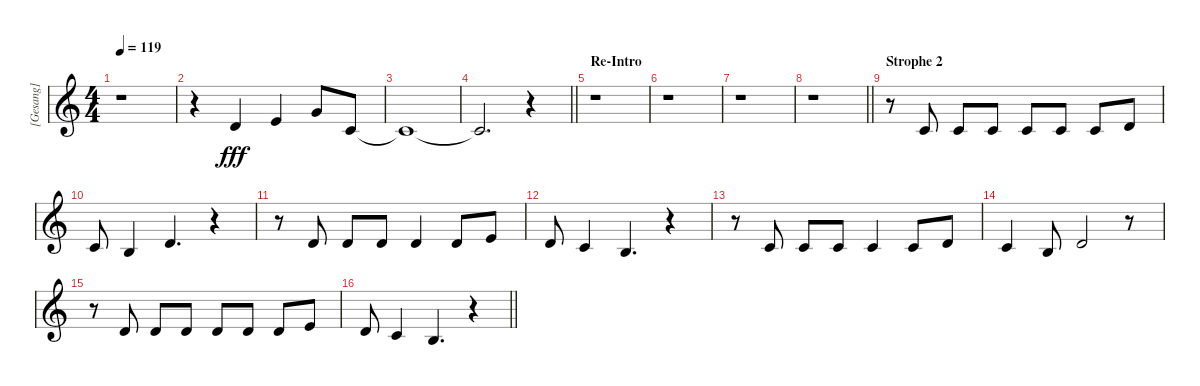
\track ("[Gesang]" "[Gesang]") {instrument tenorsax}
\staff {score}
\tuning (E4 B3 G3 D3 A2 E2) {hide}
\ts (4 4)
\tempo 119
\clef g2
\ks c
r.1{dy fff} |
r.4 3.2.4 5.2.4 8.2.8 1.2.8 |
1.2{t}.1 |
\barLineRight lightlight
1.2{t}.2{d} r.4 |
\section ("" "Re-Intro")
r.1 |
r.1 |
r.1 |
\barLineRight lightlight
r.1 |
\section ("" "Strophe 2")
r.8 1.2.8 1.2.8 1.2.8 1.2.8 1.2.8 1.2.8 3.2.8 |
1.2.8 0.2.4 3.2.4{d} r.4 |
r.8 3.2.8 3.2.8 3.2.8 3.2.4 3.2.8 5.2.8 |
3.2.8 1.2.4 0.2.4{d} r.4 |
r.8 1.2.8 1.2.8 1.2.8 1.2.4 1.2.8 3.2.8 |
1.2.4 0.2.8 3.2.2 r.8 |
r.8 3.2.8 3.2.8 3.2.8 3.2.8 3.2.8 3.2.8 5.2.8 |
\barLineRight lightlight
3.2.8 1.2.4 0.2.4{d} r.4
